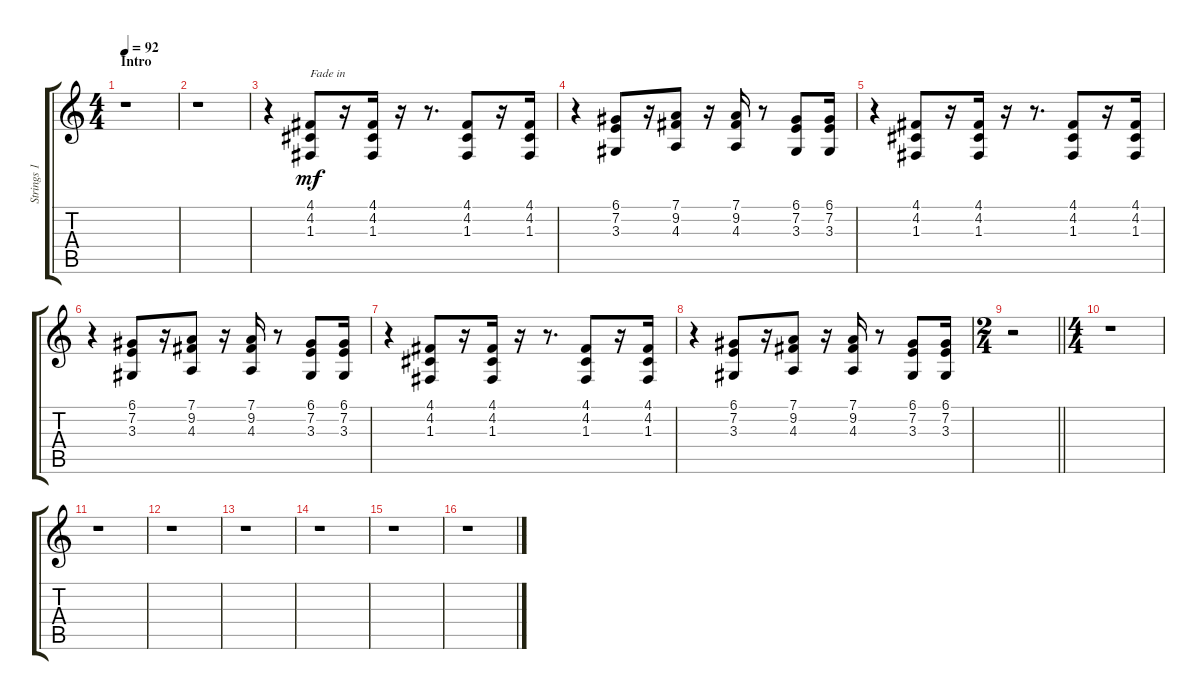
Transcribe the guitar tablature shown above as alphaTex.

\track ("Strings 1" "Strings 1") {instrument stringensemble1}
\staff {score tabs}
\tuning (D4 A3 F3 C3 G2 D2) {hide}
\ts (4 4)
\section ("" "Intro")
\tempo 92
\clef g2
\ks c
r.1{dy mf instrument stringensemble1} |
r.1 |
r.4 (4.1 4.2 1.3).8{txt "Fade in" volume 2 instrument stringensemble1} r.16 (4.1 4.2 1.3).16 r.16 r.8{d} (4.1 4.2 1.3).8{volume 3} r.16 (4.1 4.2 1.3).16 |
r.4 (6.1 7.2 3.3).8{volume 5} r.16 (7.1 9.2 4.3).8 r.16 (7.1 9.2 4.3).16 r.8 (6.1 7.2 3.3).8 (6.1 7.2 3.3).16 |
r.4 (4.1 4.2 1.3).8{volume 6 instrument stringensemble1} r.16 (4.1 4.2 1.3).16 r.16 r.8{d} (4.1 4.2 1.3).8{volume 8} r.16 (4.1 4.2 1.3).16 |
r.4 (6.1 7.2 3.3).8{volume 10} r.16 (7.1 9.2 4.3).8 r.16 (7.1 9.2 4.3).16 r.8 (6.1 7.2 3.3).8 (6.1 7.2 3.3).16 |
r.4 (4.1 4.2 1.3).8{volume 13} r.16 (4.1 4.2 1.3).16 r.16 r.8{d} (4.1 4.2 1.3).8 r.16 (4.1 4.2 1.3).16 |
r.4 (6.1 7.2 3.3).8 r.16 (7.1 9.2 4.3).8 r.16 (7.1 9.2 4.3).16 r.8 (6.1 7.2 3.3).8 (6.1 7.2 3.3).16 |
\ts (2 4)
\barLineRight lightlight
r.2 |
\ts (4 4)
r.1 |
r.1 |
r.1 |
r.1 |
r.1 |
r.1 |
r.1
